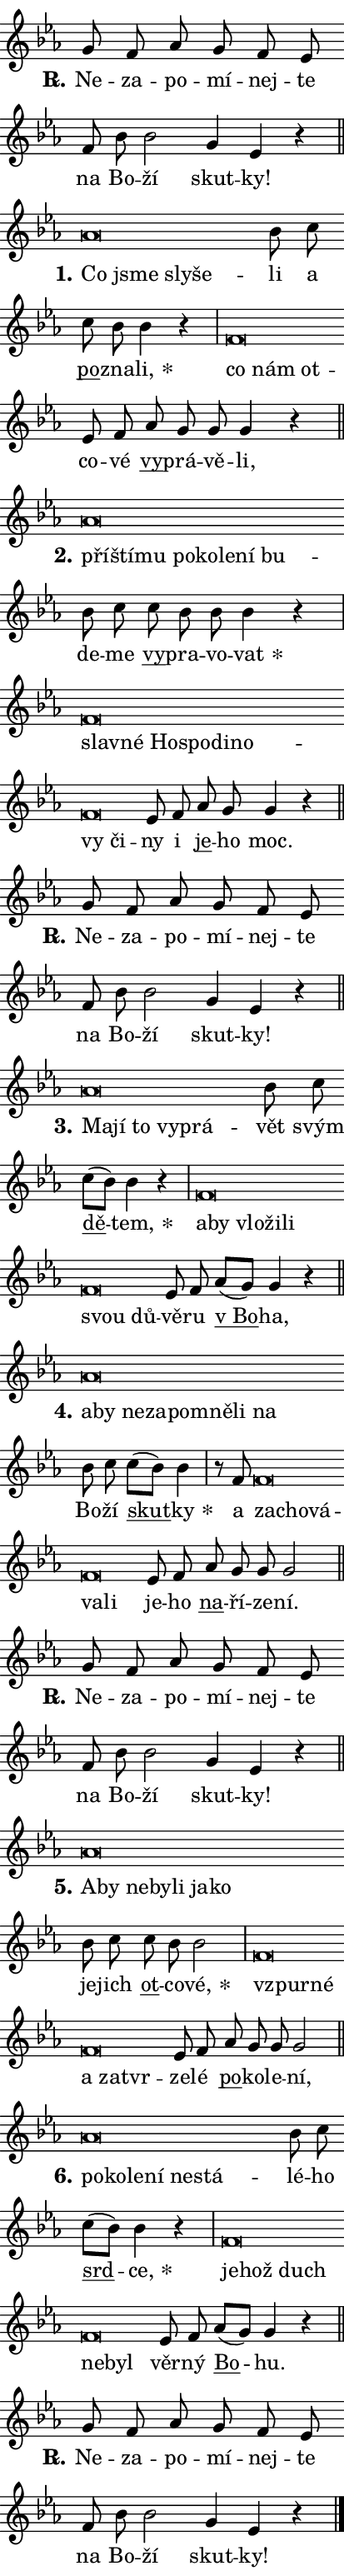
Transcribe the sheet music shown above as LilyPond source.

\version "2.24.0"
\header { tagline = "" }
\paper {
  indent = 0\cm
  top-margin = 0\cm
  right-margin = 0\cm
  bottom-margin = 0\cm
  left-margin = 0\cm
  paper-width = 7\cm
  page-breaking = #ly:one-page-breaking
  system-system-spacing.basic-distance = #11
  score-system-spacing.basic-distance = #11
  ragged-last = ##f
}


%% Author: Thomas Morley
%% https://lists.gnu.org/archive/html/lilypond-user/2020-05/msg00002.html
#(define (line-position grob)
"Returns position of @var[grob} in current system:
   @code{'start}, if at first time-step
   @code{'end}, if at last time-step
   @code{'middle} otherwise
"
  (let* ((col (ly:item-get-column grob))
         (ln (ly:grob-object col 'left-neighbor))
         (rn (ly:grob-object col 'right-neighbor))
         (col-to-check-left (if (ly:grob? ln) ln col))
         (col-to-check-right (if (ly:grob? rn) rn col))
         (break-dir-left
           (and
             (ly:grob-property col-to-check-left 'non-musical #f)
             (ly:item-break-dir col-to-check-left)))
         (break-dir-right
           (and
             (ly:grob-property col-to-check-right 'non-musical #f)
             (ly:item-break-dir col-to-check-right))))
        (cond ((eqv? 1 break-dir-left) 'start)
              ((eqv? -1 break-dir-right) 'end)
              (else 'middle))))

#(define (tranparent-at-line-position vctor)
  (lambda (grob)
  "Relying on @code{line-position} select the relevant enry from @var{vctor}.
Used to determine transparency,"
    (case (line-position grob)
      ((end) (not (vector-ref vctor 0)))
      ((middle) (not (vector-ref vctor 1)))
      ((start) (not (vector-ref vctor 2))))))

noteHeadBreakVisibility =
#(define-music-function (break-visibility)(vector?)
"Makes @code{NoteHead}s transparent relying on @var{break-visibility}"
#{
  \override NoteHead.transparent =
    #(tranparent-at-line-position break-visibility)
#})

#(define delete-ledgers-for-transparent-note-heads
  (lambda (grob)
    "Reads whether a @code{NoteHead} is transparent.
If so this @code{NoteHead} is removed from @code{'note-heads} from
@var{grob}, which is supposed to be @code{LedgerLineSpanner}.
As a result ledgers are not printed for this @code{NoteHead}"
    (let* ((nhds-array (ly:grob-object grob 'note-heads))
           (nhds-list
             (if (ly:grob-array? nhds-array)
                 (ly:grob-array->list nhds-array)
                 '()))
           ;; Relies on the transparent-property being done before
           ;; Staff.LedgerLineSpanner.after-line-breaking is executed.
           ;; This is fragile ...
           (to-keep
             (remove
               (lambda (nhd)
                 (ly:grob-property nhd 'transparent #f))
               nhds-list)))
      ;; TODO find a better method to iterate over grob-arrays, similiar
      ;; to filter/remove etc for lists
      ;; For now rebuilt from scratch
      (set! (ly:grob-object grob 'note-heads)  '())
      (for-each
        (lambda (nhd)
          (ly:pointer-group-interface::add-grob grob 'note-heads nhd))
        to-keep))))

hideNotes = {
  \noteHeadBreakVisibility #begin-of-line-visible
}
unHideNotes = {
  \noteHeadBreakVisibility #all-visible
}

% work-around for resetting accidentals
% https://lilypond.org/doc/v2.23/Documentation/notation/displaying-rhythms#unmetered-music
cadenzaMeasure = {
  \cadenzaOff
  \partial 1024 s1024
  \cadenzaOn
}

#(define-markup-command (accent layout props text) (markup?)
  "Underline accented syllable"
  (interpret-markup layout props
    #{\markup \override #'(offset . 4.3) \underline { #text }#}))

responsum = \markup \concat {
  "R" \hspace #-1.05 \path #0.1 #'((moveto 0 0.07) (lineto 0.9 0.8)) \hspace #0.05 "."
}

\layout {
    \context {
        \Staff
        \remove "Time_signature_engraver"
        \override LedgerLineSpanner.after-line-breaking = #delete-ledgers-for-transparent-note-heads
    }
    \context {
        \Voice {
            \override NoteHead.output-attributes = #'((class . "notehead"))
            \override Hairpin.height = #0.55
        }
    }
    \context {
        \Lyrics {
            \override StanzaNumber.output-attributes = #'((class . "stanzanumber"))
            \override LyricSpace.minimum-distance = #0.9
            \override LyricText.font-name = #"TeX Gyre Schola"
            \override LyricText.font-size = 1
            \override StanzaNumber.font-name = #"TeX Gyre Schola Bold"
            \override StanzaNumber.font-size = 1
        }
    }
}

% magnetic-lyrics.ily
%
%   written by
%     Jean Abou Samra <jean@abou-samra.fr>
%     Werner Lemberg <wl@gnu.org>
%
%   adapted by
%     Jiri Hon <jiri.hon@gmail.com>
%
% Version 2022-Apr-15

% https://www.mail-archive.com/lilypond-user@gnu.org/msg149350.html

#(define (Left_hyphen_pointer_engraver context)
   "Collect syllable-hyphen-syllable occurrences in lyrics and store
them in properties.  This engraver only looks to the left.  For
example, if the lyrics input is @code{foo -- bar}, it does the
following.

@itemize @bullet
@item
Set the @code{text} property of the @code{LyricHyphen} grob between
@q{foo} and @q{bar} to @code{foo}.

@item
Set the @code{left-hyphen} property of the @code{LyricText} grob with
text @q{foo} to the @code{LyricHyphen} grob between @q{foo} and
@q{bar}.
@end itemize

Use this auxiliary engraver in combination with the
@code{lyric-@/text::@/apply-@/magnetic-@/offset!} hook."
   (let ((hyphen #f)
         (text #f))
     (make-engraver
      (acknowledgers
       ((lyric-syllable-interface engraver grob source-engraver)
        (set! text grob)))
      (end-acknowledgers
       ((lyric-hyphen-interface engraver grob source-engraver)
        ;(when (not (grob::has-interface grob 'lyric-space-interface))
          (set! hyphen grob)));)
      ((stop-translation-timestep engraver)
       (when (and text hyphen)
         (ly:grob-set-object! text 'left-hyphen hyphen))
       (set! text #f)
       (set! hyphen #f)))))

#(define (lyric-text::apply-magnetic-offset! grob)
   "If the space between two syllables is less than the value in
property @code{LyricText@/.details@/.squash-threshold}, move the right
syllable to the left so that it gets concatenated with the left
syllable.

Use this function as a hook for
@code{LyricText@/.after-@/line-@/breaking} if the
@code{Left_@/hyphen_@/pointer_@/engraver} is active."
   (let ((hyphen (ly:grob-object grob 'left-hyphen #f)))
     (when hyphen
       (let ((left-text (ly:spanner-bound hyphen LEFT)))
         (when (grob::has-interface left-text 'lyric-syllable-interface)
           (let* ((common (ly:grob-common-refpoint grob left-text X))
                  (this-x-ext (ly:grob-extent grob common X))
                  (left-x-ext
                   (begin
                     ;; Trigger magnetism for left-text.
                     (ly:grob-property left-text 'after-line-breaking)
                     (ly:grob-extent left-text common X)))
                  ;; `delta` is the gap width between two syllables.
                  (delta (- (interval-start this-x-ext)
                            (interval-end left-x-ext)))
                  (details (ly:grob-property grob 'details))
                  (threshold (assoc-get 'squash-threshold details 0.2)))
             (when (< delta threshold)
               (let* (;; We have to manipulate the input text so that
                      ;; ligatures crossing syllable boundaries are not
                      ;; disabled.  For languages based on the Latin
                      ;; script this is essentially a beautification.
                      ;; However, for non-Western scripts it can be a
                      ;; necessity.
                      (lt (ly:grob-property left-text 'text))
                      (rt (ly:grob-property grob 'text))
                      (is-space (grob::has-interface hyphen 'lyric-space-interface))
                      (space (if is-space " " ""))
                      (space-markup (grob-interpret-markup grob " "))
                      (space-size (interval-length (ly:stencil-extent space-markup X)))
                      (extra-delta (if is-space space-size 0))
                      ;; Append new syllable.
                      (ltrt-space (if (and (string? lt) (string? rt))
                                (string-append lt space rt)
                                (make-concat-markup (list lt space rt))))
                      ;; Right-align `ltrt` to the right side.
                      (ltrt-space-markup (grob-interpret-markup
                               grob
                               (make-translate-markup
                                (cons (interval-length this-x-ext) 0)
                                (make-right-align-markup ltrt-space)))))
                 (begin
                   ;; Don't print `left-text`.
                   (ly:grob-set-property! left-text 'stencil #f)
                   ;; Set text and stencil (which holds all collected
                   ;; syllables so far) and shift it to the left.
                   (ly:grob-set-property! grob 'text ltrt-space)
                   (ly:grob-set-property! grob 'stencil ltrt-space-markup)
                   (ly:grob-translate-axis! grob (- (- delta extra-delta)) X))))))))))


#(define (lyric-hyphen::displace-bounds-first grob)
   ;; Make very sure this callback isn't triggered too early.
   (let ((left (ly:spanner-bound grob LEFT))
         (right (ly:spanner-bound grob RIGHT)))
     (ly:grob-property left 'after-line-breaking)
     (ly:grob-property right 'after-line-breaking)
     (ly:lyric-hyphen::print grob)))

squashThreshold = #0.4

\layout {
  \context {
    \Lyrics
    \consists #Left_hyphen_pointer_engraver
    \override LyricText.after-line-breaking =
      #lyric-text::apply-magnetic-offset!
    \override LyricHyphen.stencil = #lyric-hyphen::displace-bounds-first
    \override LyricText.details.squash-threshold = \squashThreshold
    \override LyricHyphen.minimum-distance = 0
    \override LyricHyphen.minimum-length = \squashThreshold
  }
}

squash = \override LyricText.details.squash-threshold = 9999
unSquash = \override LyricText.details.squash-threshold = \squashThreshold

left = \override LyricText.self-alignment-X = #LEFT
unLeft = \revert LyricText.self-alignment-X

starOffset = #(lambda (grob) 
                (let ((x_offset (ly:self-alignment-interface::aligned-on-x-parent grob)))
                  (if (= x_offset 0) 0 (+ x_offset 1.2))))

star = #(define-music-function (syllable)(string?)
"Append star separator at the end of a syllable"
#{
  \once \override LyricText.X-offset = #starOffset
  \lyricmode { \markup {
    #syllable
    \override #'((font-name . "TeX Gyre Schola Bold")) \hspace #0.2 \lower #0.65 \larger "*"
  } }
#})

starAccent = #(define-music-function (syllable)(string?)
"Append star separator at the end of a syllable and make accent"
#{
  \once \override LyricText.X-offset = #starOffset
  \lyricmode { \markup {
    \accent #syllable
    \override #'((font-name . "TeX Gyre Schola Bold")) \hspace #0.2 \lower #0.65 \larger "*"
  } }
#})

breath = #(define-music-function (syllable)(string?)
"Append breathing indicator at the end of a syllable"
#{
  \lyricmode { \markup { #syllable "+" } }
#})

optionalBreath = #(define-music-function (syllable)(string?)
"Append optional breathing indicator at the end of a syllable"
#{
  \lyricmode { \markup { #syllable "(+)" } }
#})


\score {
    <<
        \new Voice = "melody" { \cadenzaOn \key es \major \relative { g'8 f as g f es \bar "" f bes bes2 g4 es r \cadenzaMeasure \bar "||" \break } }
        \new Lyrics \lyricsto "melody" { \lyricmode { \set stanza = \responsum
Ne -- za -- po -- mí -- nej -- te na Bo -- ží skut -- ky! } }
    >>
    \layout {}
}

\score {
    <<
        \new Voice = "melody" { \cadenzaOn \key es \major \relative { as'\breve*1/16 \hideNotes \breve*1/16 \bar "" \breve*1/16 \breve*1/16 \bar "" \unHideNotes bes8 c \bar "" c bes bes4 r \cadenzaMeasure \bar "|" f\breve*1/16 \hideNotes \breve*1/16 \breve*1/16 \bar "" \unHideNotes es8 f \bar "" as g g g4 r \cadenzaMeasure \bar "||" \break } }
        \new Lyrics \lyricsto "melody" { \lyricmode { \set stanza = "1."
\left Co \squash jsme sly -- še -- \unLeft \unSquash li a \markup \accent po -- zna -- \star li, \left co \squash nám ot -- \unLeft \unSquash co -- vé \markup \accent vy -- prá -- vě -- li, } }
    >>
    \layout {}
}

\score {
    <<
        \new Voice = "melody" { \cadenzaOn \key es \major \relative { as'\breve*1/16 \hideNotes \breve*1/16 \bar "" \breve*1/16 \bar "" \breve*1/16 \bar "" \breve*1/16 \bar "" \breve*1/16 \bar "" \breve*1/16 \breve*1/16 \bar "" \unHideNotes bes8 c \bar "" c bes bes bes4 r \cadenzaMeasure \bar "|" f\breve*1/16 \hideNotes \breve*1/16 \bar "" \breve*1/16 \bar "" \breve*1/16 \bar "" \breve*1/16 \bar "" \breve*1/16 \bar "" \breve*1/16 \breve*1/16 \bar "" \unHideNotes es8 f \bar "" as g g4 r \cadenzaMeasure \bar "||" \break } }
        \new Lyrics \lyricsto "melody" { \lyricmode { \set stanza = "2."
\left pří -- \squash ští -- mu po -- ko -- le -- ní bu -- \unLeft \unSquash de -- me \markup \accent vy -- pra -- vo -- \star vat \left slav -- \squash né Ho -- spo -- di -- no -- vy či -- \unLeft \unSquash ny i \markup \accent je -- ho moc. } }
    >>
    \layout {}
}

\score {
    <<
        \new Voice = "melody" { \cadenzaOn \key es \major \relative { g'8 f as g f es \bar "" f bes bes2 g4 es r \cadenzaMeasure \bar "||" \break } }
        \new Lyrics \lyricsto "melody" { \lyricmode { \set stanza = \responsum
Ne -- za -- po -- mí -- nej -- te na Bo -- ží skut -- ky! } }
    >>
    \layout {}
}

\score {
    <<
        \new Voice = "melody" { \cadenzaOn \key es \major \relative { as'\breve*1/16 \hideNotes \breve*1/16 \bar "" \breve*1/16 \bar "" \breve*1/16 \breve*1/16 \bar "" \unHideNotes bes8 c \bar "" c[( bes)] bes4 r \cadenzaMeasure \bar "|" f\breve*1/16 \hideNotes \breve*1/16 \bar "" \breve*1/16 \bar "" \breve*1/16 \bar "" \breve*1/16 \bar "" \breve*1/16 \breve*1/16 \bar "" \unHideNotes es8 f \bar "" as[( g)] g4 r \cadenzaMeasure \bar "||" \break } }
        \new Lyrics \lyricsto "melody" { \lyricmode { \set stanza = "3."
\left Ma -- \squash jí to vy -- prá -- \unLeft \unSquash vět svým \markup \accent dě -- \star tem, \left a -- \squash by vlo -- ži -- li svou dů -- \unLeft \unSquash vě -- ru \markup \accent "v Bo" -- ha, } }
    >>
    \layout {}
}

\score {
    <<
        \new Voice = "melody" { \cadenzaOn \key es \major \relative { as'\breve*1/16 \hideNotes \breve*1/16 \bar "" \breve*1/16 \bar "" \breve*1/16 \bar "" \breve*1/16 \bar "" \breve*1/16 \bar "" \breve*1/16 \breve*1/16 \bar "" \unHideNotes bes8 c \bar "" c[( bes)] bes4 \cadenzaMeasure \bar "|" r8 f8 f\breve*1/16 \hideNotes \breve*1/16 \bar "" \breve*1/16 \bar "" \breve*1/16 \breve*1/16 \bar "" \unHideNotes es8 f \bar "" as g g g2 \cadenzaMeasure \bar "||" \break } }
        \new Lyrics \lyricsto "melody" { \lyricmode { \set stanza = "4."
\left a -- \squash by ne -- za -- po -- mně -- li na \unLeft \unSquash Bo -- ží \markup \accent skut -- \star ky a \left za -- \squash cho -- vá -- va -- li \unLeft \unSquash je -- ho \markup \accent na -- ří -- ze -- ní. } }
    >>
    \layout {}
}

\score {
    <<
        \new Voice = "melody" { \cadenzaOn \key es \major \relative { g'8 f as g f es \bar "" f bes bes2 g4 es r \cadenzaMeasure \bar "||" \break } }
        \new Lyrics \lyricsto "melody" { \lyricmode { \set stanza = \responsum
Ne -- za -- po -- mí -- nej -- te na Bo -- ží skut -- ky! } }
    >>
    \layout {}
}

\score {
    <<
        \new Voice = "melody" { \cadenzaOn \key es \major \relative { as'\breve*1/16 \hideNotes \breve*1/16 \bar "" \breve*1/16 \bar "" \breve*1/16 \bar "" \breve*1/16 \bar "" \breve*1/16 \breve*1/16 \bar "" \unHideNotes bes8 c \bar "" c bes bes2 \cadenzaMeasure \bar "|" f\breve*1/16 \hideNotes \breve*1/16 \bar "" \breve*1/16 \bar "" \breve*1/16 \breve*1/16 \bar "" \unHideNotes es8 f \bar "" as g g g2 \cadenzaMeasure \bar "||" \break } }
        \new Lyrics \lyricsto "melody" { \lyricmode { \set stanza = "5."
\left A -- \squash by ne -- by -- li ja -- ko \unLeft \unSquash je -- jich \markup \accent ot -- co -- \star vé, \left vzpur -- \squash né a za -- tvr -- \unLeft \unSquash ze -- lé \markup \accent po -- ko -- le -- ní, } }
    >>
    \layout {}
}

\score {
    <<
        \new Voice = "melody" { \cadenzaOn \key es \major \relative { as'\breve*1/16 \hideNotes \breve*1/16 \bar "" \breve*1/16 \bar "" \breve*1/16 \bar "" \breve*1/16 \breve*1/16 \bar "" \unHideNotes bes8 c \bar "" c[( bes)] bes4 r \cadenzaMeasure \bar "|" f\breve*1/16 \hideNotes \breve*1/16 \bar "" \breve*1/16 \bar "" \breve*1/16 \breve*1/16 \bar "" \unHideNotes es8 f \bar "" as[( g)] g4 r \cadenzaMeasure \bar "||" \break } }
        \new Lyrics \lyricsto "melody" { \lyricmode { \set stanza = "6."
\left po -- \squash ko -- le -- ní ne -- stá -- \unLeft \unSquash lé -- ho \markup \accent srd -- \star ce, \left je -- \squash hož duch ne -- byl \unLeft \unSquash věr -- ný \markup \accent Bo -- hu. } }
    >>
    \layout {}
}

\score {
    <<
        \new Voice = "melody" { \cadenzaOn \key es \major \relative { g'8 f as g f es \bar "" f bes bes2 g4 es r \cadenzaMeasure \bar "||" \break } \bar "|." }
        \new Lyrics \lyricsto "melody" { \lyricmode { \set stanza = \responsum
Ne -- za -- po -- mí -- nej -- te na Bo -- ží skut -- ky! } }
    >>
    \layout {}
}
